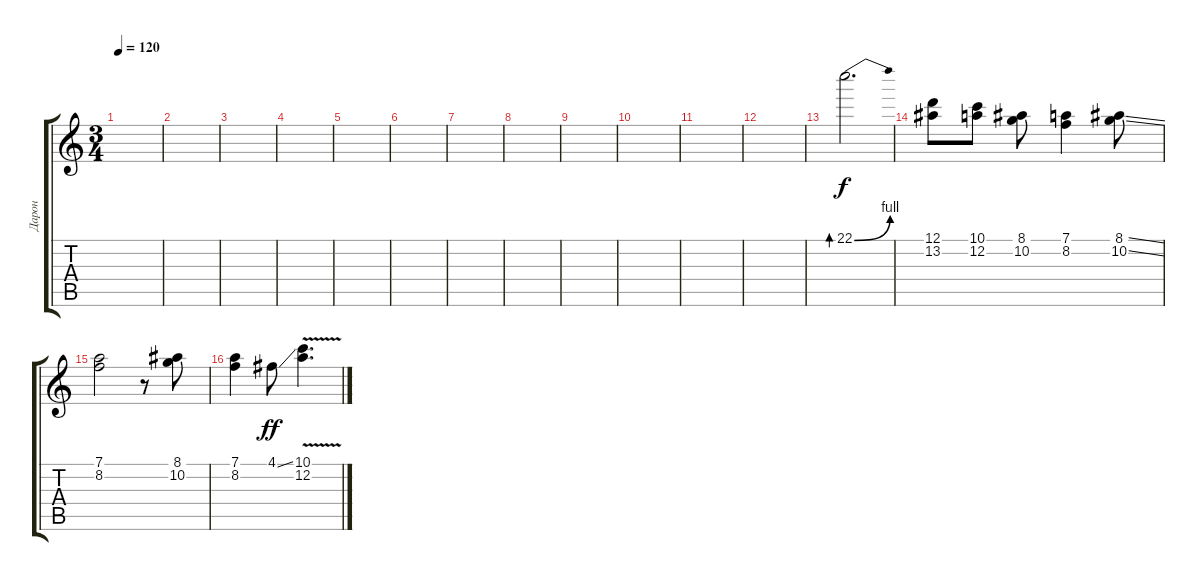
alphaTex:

\track ("Дарон" "Дарон") {instrument distortionguitar}
\staff {score tabs}
\tuning (D4 A3 F3 C3 G2 D2) {hide}
\ts (3 4)
\tempo 120
\clef g2
\ks c
|
|
|
|
|
|
|
|
|
|
|
|
22.1{be (bend 0 0 60 4)}.2{d bd 240 volume 16} |
(12.1 13.2).8 (10.1 12.2).8 (8.1 10.2).8 (7.1 8.2).4 (8.1{ss} 10.2{ss}).8 |
(7.1 8.2).2 r.8 (8.1 10.2).8 |
(7.1 8.2).4 4.1{ss}.8{dy ff} (10.1 12.2{v}).4{d}
